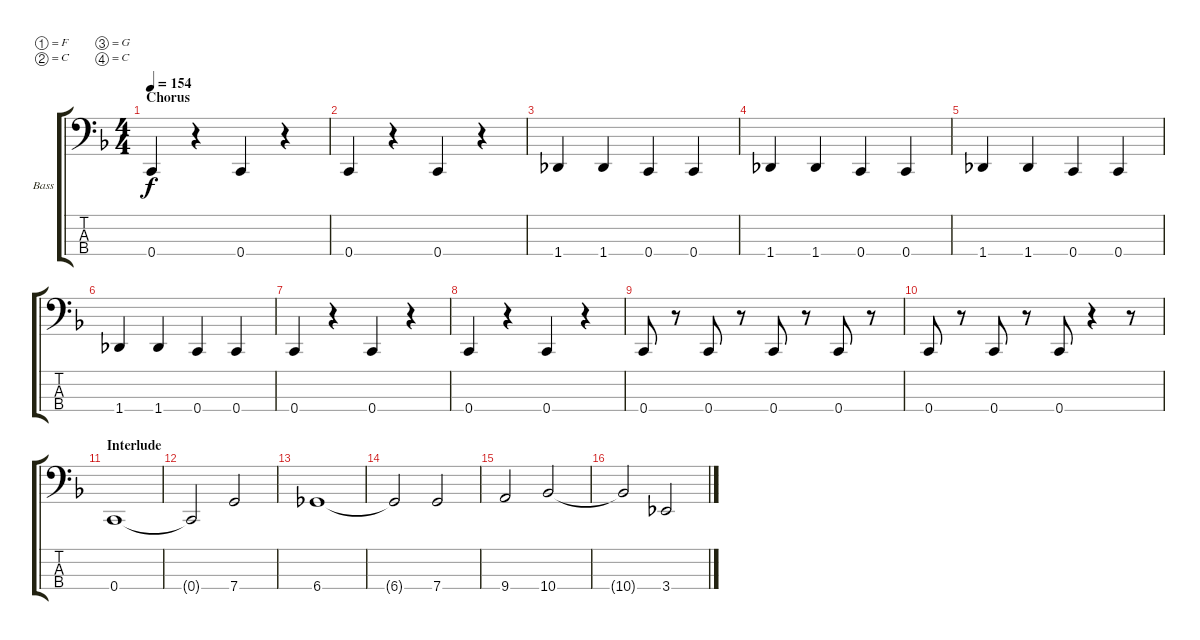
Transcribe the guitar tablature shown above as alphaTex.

\defaultSystemsLayout 4
\bracketExtendMode groupsimilarinstruments
\firstSystemTrackNameOrientation horizontal
\otherSystemsTrackNameOrientation horizontal
\track ("Electric Bass" "Bass") {instrument electricbassfinger}
\staff {score tabs}
\tuning (F2 C2 G1 C1)
\ts (4 4)
\section ("" "Chorus")
\tempo 154
\clef f4
\scale
0.333333
\ks f
0.4.4{dy f} r.4 0.4.4 r.4 |
\scale
0.333333 0.4.4 r.4 0.4.4 r.4 |
\scale
0.333333 1.4.4 1.4.4 0.4.4 0.4.4 |
\scale
0.333333 1.4.4 1.4.4 0.4.4 0.4.4 |
\scale
0.333333 1.4.4 1.4.4 0.4.4 0.4.4 |
\scale
0.333333 1.4.4 1.4.4 0.4.4 0.4.4 |
\scale
0.333333 0.4.4 r.4 0.4.4 r.4 |
\scale
0.333333 0.4.4 r.4 0.4.4 r.4 |
\scale
0.333333 0.4.8 r.8 0.4.8 r.8 0.4.8 r.8 0.4.8 r.8 |
\scale
0.333333 0.4.8 r.8 0.4.8 r.8 0.4.8 r.4 r.8 |
\section ("" "Interlude")
\scale
0.333333 0.4.1 |
\scale
0.333333 0.4{t}.2 7.4.2 |
\scale
0.333333 6.4.1 |
\scale
0.333333 6.4{t}.2 7.4.2 |
\scale
0.333333 9.4.2 10.4.2 |
\scale
0.333333 10.4{t}.2 3.4.2
